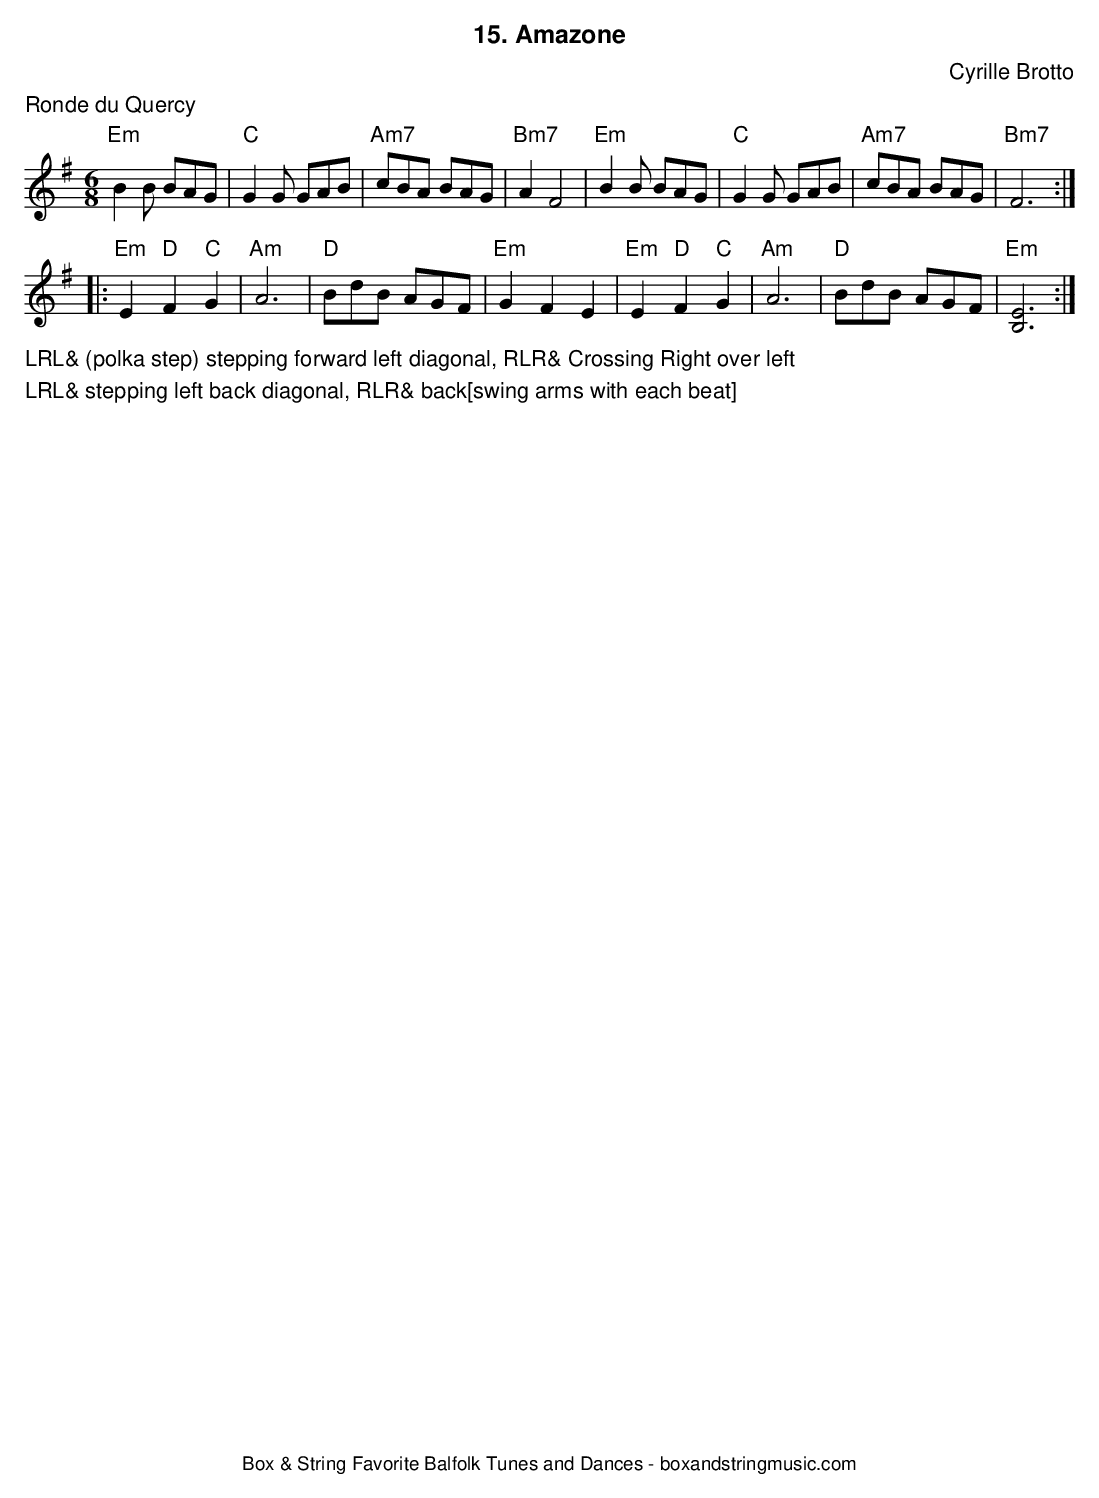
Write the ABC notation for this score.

X:1
T:15. Amazone
C:Cyrille Brotto
M:6/8
L:1/8
K:Gmaj
%%text Ronde du Quercy
"Em"B2B BAG|"C"G2G GAB|"Am7"cBA BAG|"Bm7"A2F4|\
"Em"B2B BAG|"C"G2G GAB|"Am7"cBA BAG|"Bm7"F6:|
|:"Em"E2"D"F2"C"G2|"Am"A6|"D"BdB AGF|"Em"G2F2E2|\
"Em"E2"D"F2"C"G2|"Am"A6|"D"BdB AGF|"Em"[E6B,6]:|
